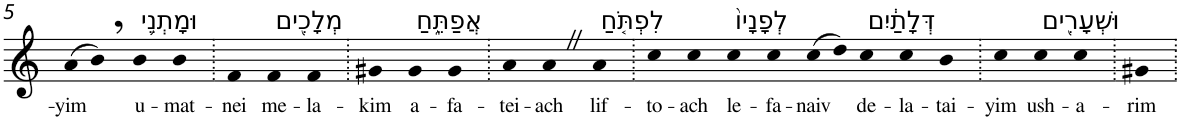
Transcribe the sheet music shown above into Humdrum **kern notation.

**kern	**text
*part1	*part1
*staff1	*staff1
*I"Piano	*
*I'Pno	*
!!LO:PB:g=z
*clefG2	*
*k[]	*
=5	=5
!	!LO:LY:b
(8a	-yim
8b,)	.
!LO:TX:a:t=וּמָתְנֵ֥י	!
!	!LO:LY:b
4b	u-
!	!LO:LY:b
4b	-mat-
=6.	=6.
!	!LO:LY:b
4f	-nei
!LO:TX:a:t=מְלָכִ֖ים	!
!	!LO:LY:b
4f	me-
!	!LO:LY:b
4f	-la-
=7.	=7.
!	!LO:LY:b
4g#X	-kim
!LO:TX:a:t=אֲפַתֵּ֑חַ	!
!	!LO:LY:b
4g#	a-
!	!LO:LY:b
4g#	-fa-
=8.	=8.
!	!LO:LY:b
4a	-tei-
!	!LO:LY:b
4aZ	-ach
!LO:TX:a:t=לִפְתֹּ֤חַ	!
!	!LO:LY:b
4a	lif-
=9.	=9.
!	!LO:LY:b
4cc	-to-
!	!LO:LY:b
4cc	-ach
!LO:TX:a:t=לְפָנָיו֙	!
!	!LO:LY:b
4cc	le-
!	!LO:LY:b
4cc	-fa-
!	!LO:LY:b
(8cc	-naiv
8dd)	.
!LO:TX:a:t=דְּלָתַ֔יִם	!
!	!LO:LY:b
4cc	de-
!	!LO:LY:b
4cc	-la-
!	!LO:LY:b
4b	-tai-
=10.	=10.
!	!LO:LY:b
4cc	-yim
!LO:TX:a:t=וּשְׁעָרִ֖ים	!
!	!LO:LY:b
4cc	ush-
!	!LO:LY:b
4cc	-a-
=11.	=11.
!	!LO:LY:b
4g#X	-rim
=.	=.
*-	*-
